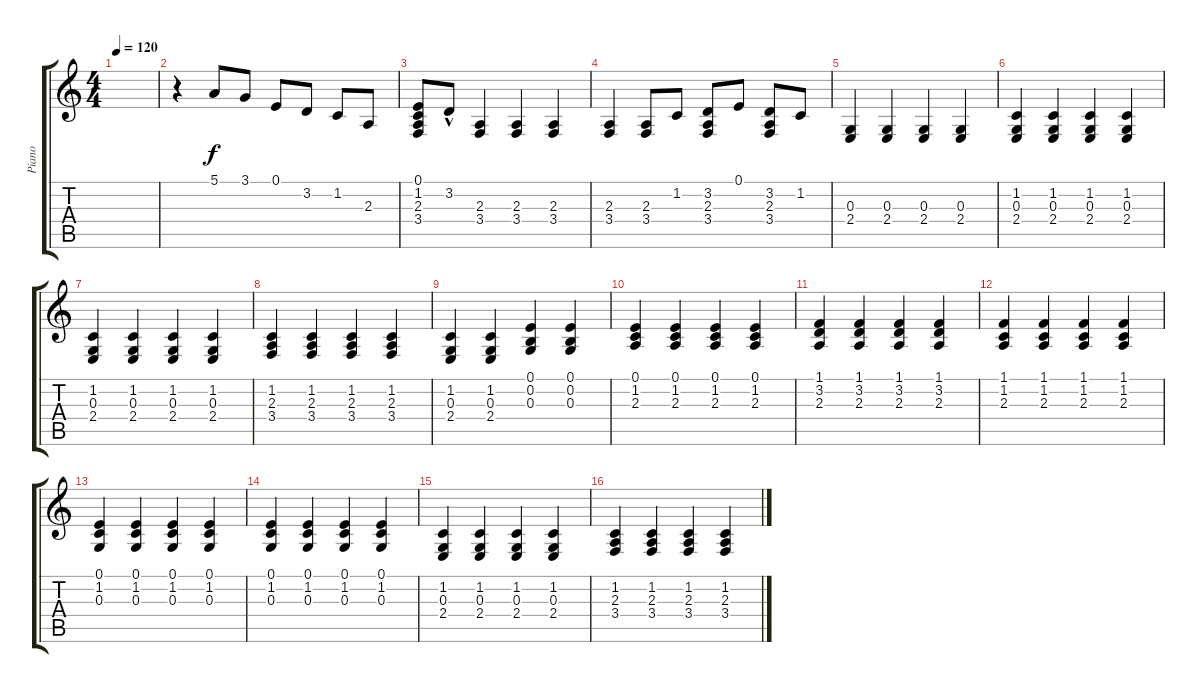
\track ("Piano" "Piano") {instrument acousticgrandpiano}
\staff {score tabs}
\tuning (E4 B3 G3 D3 A2 E2) {hide}
\ts (4 4)
\tempo 120
\clef g2
\ks c
|
r.4 5.1.8 3.1.8 0.1.8 3.2.8 1.2.8 2.3.8 |
(0.1 1.2 2.3 3.4).8 3.2{hac}.8 (2.3 3.4).4 (2.3 3.4).4 (2.3 3.4).4 |
(2.3 3.4).4 (2.3 3.4).8 1.2.8 (3.2 2.3 3.4).8 0.1.8 (3.2 2.3 3.4).8 1.2.8 |
(0.3 2.4).4 (0.3 2.4).4 (0.3 2.4).4 (0.3 2.4).4 |
(1.2 0.3 2.4).4 (1.2 0.3 2.4).4 (1.2 0.3 2.4).4 (1.2 0.3 2.4).4 |
(1.2 0.3 2.4).4 (1.2 0.3 2.4).4 (1.2 0.3 2.4).4 (1.2 0.3 2.4).4 |
(1.2 2.3 3.4).4 (1.2 2.3 3.4).4 (1.2 2.3 3.4).4 (1.2 2.3 3.4).4 |
(1.2 0.3 2.4).4 (1.2 0.3 2.4).4 (0.1 0.2 0.3).4 (0.1 0.2 0.3).4 |
(0.1 1.2 2.3).4 (0.1 1.2 2.3).4 (0.1 1.2 2.3).4 (0.1 1.2 2.3).4 |
(1.1 3.2 2.3).4 (1.1 3.2 2.3).4 (1.1 3.2 2.3).4 (1.1 3.2 2.3).4 |
(1.1 1.2 2.3).4 (1.1 1.2 2.3).4 (1.1 1.2 2.3).4 (1.1 1.2 2.3).4 |
(0.1 1.2 0.3).4 (0.1 1.2 0.3).4 (0.1 1.2 0.3).4 (0.1 1.2 0.3).4 |
(0.1 1.2 0.3).4 (0.1 1.2 0.3).4 (0.1 1.2 0.3).4 (0.1 1.2 0.3).4 |
(1.2 0.3 2.4).4 (1.2 0.3 2.4).4 (1.2 0.3 2.4).4 (1.2 0.3 2.4).4 |
(1.2 2.3 3.4).4 (1.2 2.3 3.4).4 (1.2 2.3 3.4).4 (1.2 2.3 3.4).4
